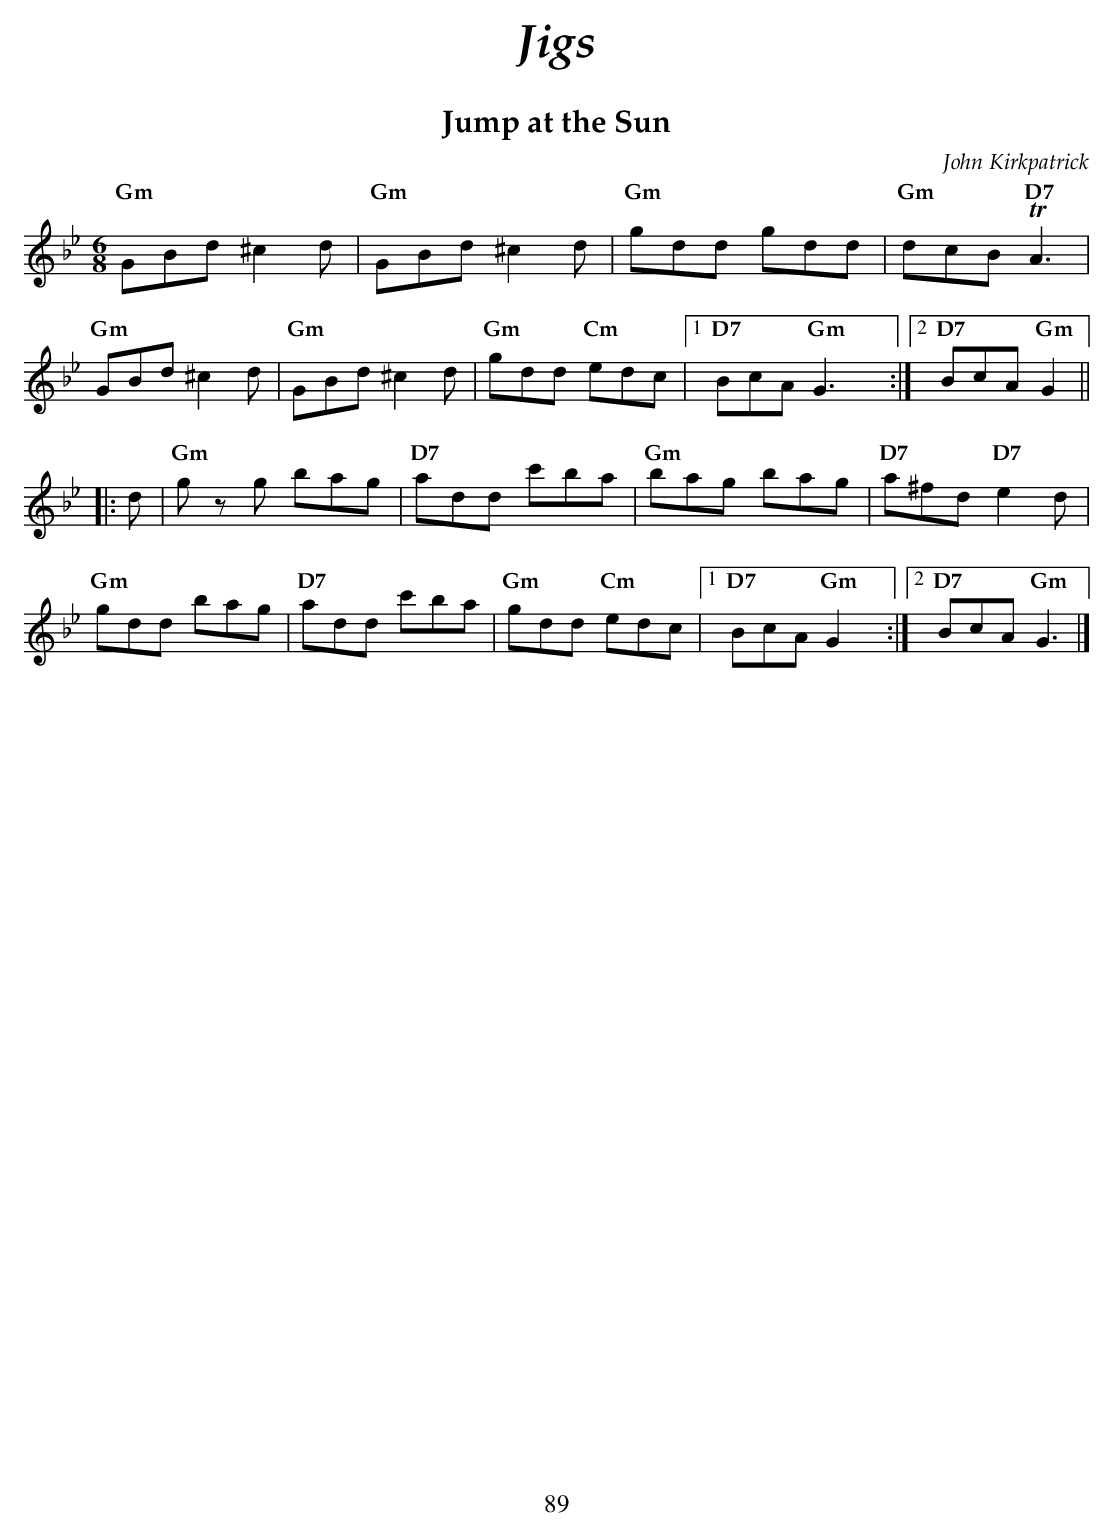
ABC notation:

X:1
T:Jump at the Sun
C:John Kirkpatrick
U:s = !slide!
U:t = !trill!
M:6/8
L:1/8
K:Gm
   "Gm" GBd ^c2d | "Gm" GBd ^c2d | "Gm" gdd gdd | "Gm" dcB "D7" !trill!A3 |
   "Gm" GBd ^c2d | "Gm" GBd ^c2d | "Gm" gdd "Cm" edc |1 "D7" BcA "Gm" G3 y :|2 "D7" BcA "Gm" G2 ||
|:d |\
   "Gm" gz g bag | "D7" add c'ba | "Gm" bag bag |  "D7" a^fd "D7" e2d |
   "Gm" gdd  bag | "D7" add c'ba | "Gm" gdd "Cm" edc |1 "D7" BcA "Gm" G2 y:|2 "D7" BcA "Gm" G3 |]
